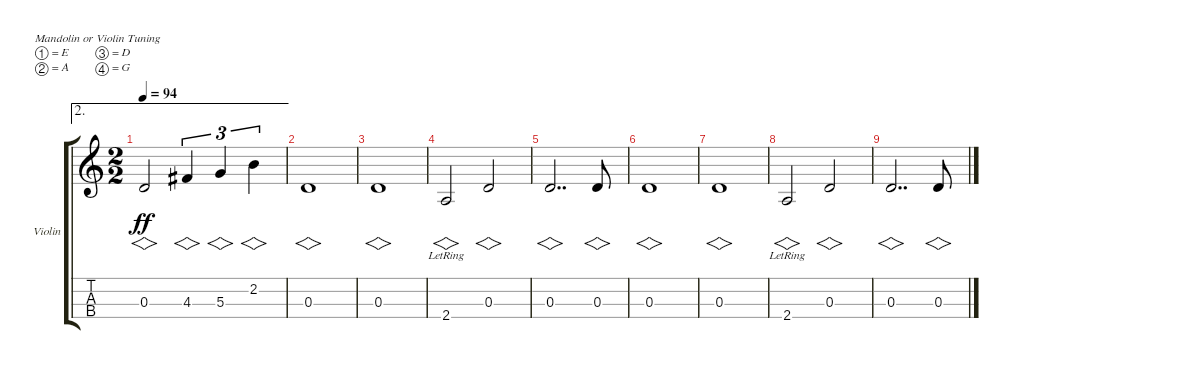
\bracketExtendMode groupsimilarinstruments
\firstSystemTrackNameOrientation horizontal
\otherSystemsTrackNameOrientation horizontal
\track ("Violin" "Violin") {instrument violin}
\staff {score tabs}
\tuning (E5 A4 D4 G3)
\ae 2
\ts (2 2)
\tempo 94
\clef g2
\ks c
0.3.2{vs dy ff} 4.3.4{vs tu (3 2)} 5.3.4{vs tu (3 2)} 2.2.4{vs tu (3 2)} |
0.3.1{vs} |
0.3.1{vs} |
2.4{lr}.2{vs} 0.3.2{vs} |
0.3.2{vs dd} 0.3.8{vs} |
0.3.1{vs} |
0.3.1{vs} |
2.4{lr}.2{vs} 0.3.2{vs} |
0.3.2{vs dd} 0.3.8{vs}
